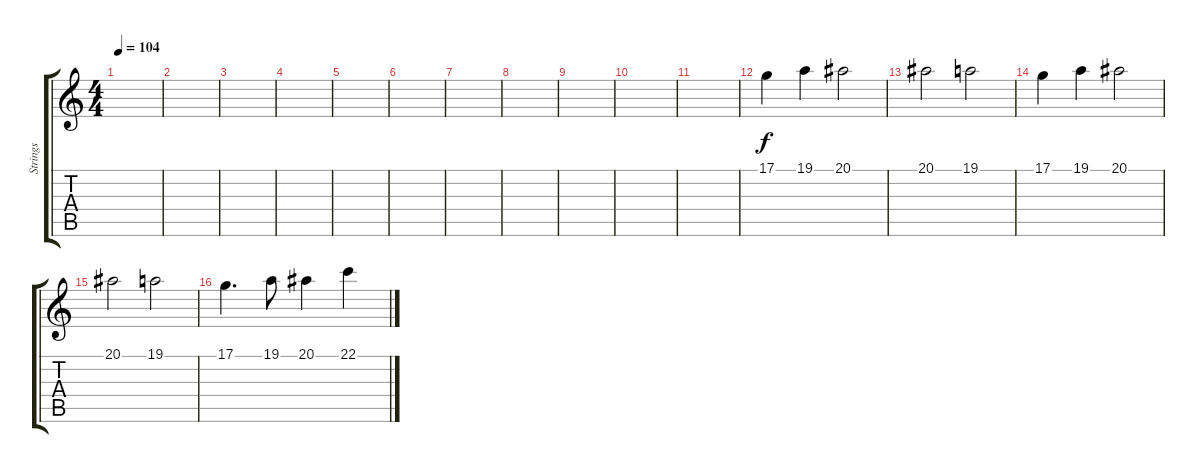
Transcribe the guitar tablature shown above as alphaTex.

\track ("Strings" "Strings") {instrument stringensemble1}
\staff {score tabs}
\tuning (D4 A3 F3 C3 G2 C2) {hide}
\ts (4 4)
\tempo 104
\clef g2
\ks c
|
|
|
|
|
|
|
|
|
|
|
17.1.4 19.1.4 20.1.2 |
20.1.2 19.1.2 |
17.1.4 19.1.4 20.1.2 |
20.1.2 19.1.2 |
17.1.4{d} 19.1.8 20.1.4 22.1.4
